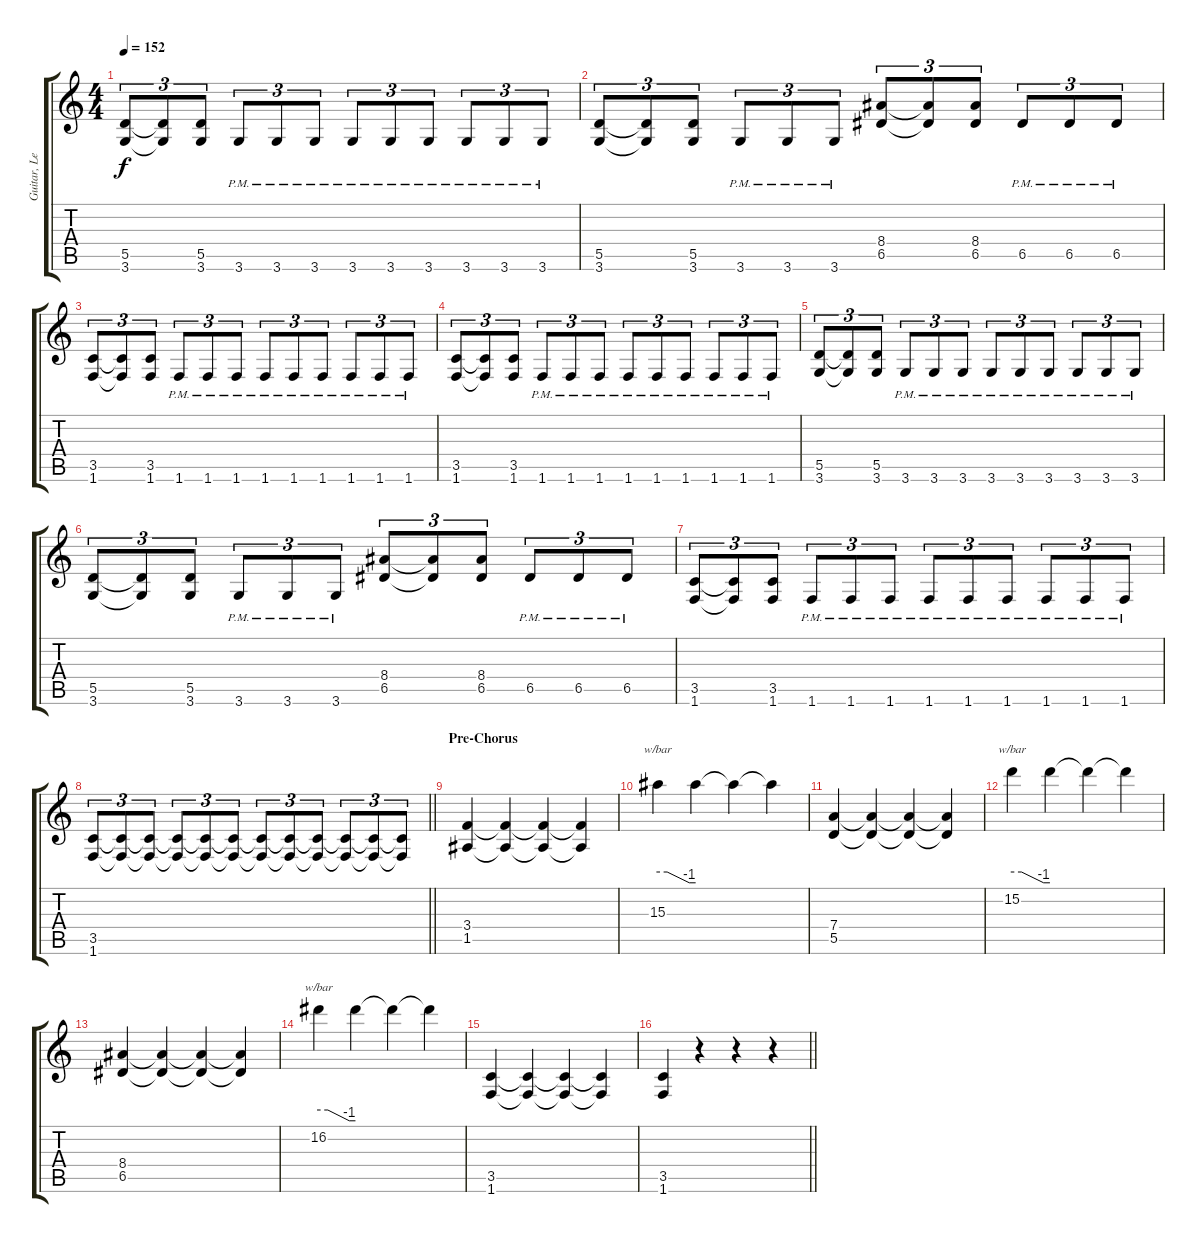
\track ("Guitar, Lead" "Guitar, Le") {instrument distortionguitar}
\staff {score tabs}
\tuning (E4 B3 G3 D3 A2 E2) {hide}
\ts (4 4)
\tempo 152
\clef g2
\ks c
(5.5 3.6).8{tu (3 2) dy f} (5.5{t} 3.6{t}).8{tu (3 2)} (5.5 3.6).8{tu (3 2)} 3.6{pm}.8{tu (3 2)} 3.6{pm}.8{tu (3 2)} 3.6{pm}.8{tu (3 2)} 3.6{pm}.8{tu (3 2)} 3.6{pm}.8{tu (3 2)} 3.6{pm}.8{tu (3 2)} 3.6{pm}.8{tu (3 2)} 3.6{pm}.8{tu (3 2)} 3.6{pm}.8{tu (3 2)} |
(5.5 3.6).8{tu (3 2)} (5.5{t} 3.6{t}).8{tu (3 2)} (5.5 3.6).8{tu (3 2)} 3.6{pm}.8{tu (3 2)} 3.6{pm}.8{tu (3 2)} 3.6{pm}.8{tu (3 2)} (8.4 6.5).8{tu (3 2)} (8.4{t} 6.5{t}).8{tu (3 2)} (8.4 6.5).8{tu (3 2)} 6.5{pm}.8{tu (3 2)} 6.5{pm}.8{tu (3 2)} 6.5{pm}.8{tu (3 2)} |
(3.5 1.6).8{tu (3 2)} (3.5{t} 1.6{t}).8{tu (3 2)} (3.5 1.6).8{tu (3 2)} 1.6{pm}.8{tu (3 2)} 1.6{pm}.8{tu (3 2)} 1.6{pm}.8{tu (3 2)} 1.6{pm}.8{tu (3 2)} 1.6{pm}.8{tu (3 2)} 1.6{pm}.8{tu (3 2)} 1.6{pm}.8{tu (3 2)} 1.6{pm}.8{tu (3 2)} 1.6{pm}.8{tu (3 2)} |
(3.5 1.6).8{tu (3 2)} (3.5{t} 1.6{t}).8{tu (3 2)} (3.5 1.6).8{tu (3 2)} 1.6{pm}.8{tu (3 2)} 1.6{pm}.8{tu (3 2)} 1.6{pm}.8{tu (3 2)} 1.6{pm}.8{tu (3 2)} 1.6{pm}.8{tu (3 2)} 1.6{pm}.8{tu (3 2)} 1.6{pm}.8{tu (3 2)} 1.6{pm}.8{tu (3 2)} 1.6{pm}.8{tu (3 2)} |
(5.5 3.6).8{tu (3 2)} (5.5{t} 3.6{t}).8{tu (3 2)} (5.5 3.6).8{tu (3 2)} 3.6{pm}.8{tu (3 2)} 3.6{pm}.8{tu (3 2)} 3.6{pm}.8{tu (3 2)} 3.6{pm}.8{tu (3 2)} 3.6{pm}.8{tu (3 2)} 3.6{pm}.8{tu (3 2)} 3.6{pm}.8{tu (3 2)} 3.6{pm}.8{tu (3 2)} 3.6{pm}.8{tu (3 2)} |
(5.5 3.6).8{tu (3 2)} (5.5{t} 3.6{t}).8{tu (3 2)} (5.5 3.6).8{tu (3 2)} 3.6{pm}.8{tu (3 2)} 3.6{pm}.8{tu (3 2)} 3.6{pm}.8{tu (3 2)} (8.4 6.5).8{tu (3 2)} (8.4{t} 6.5{t}).8{tu (3 2)} (8.4 6.5).8{tu (3 2)} 6.5{pm}.8{tu (3 2)} 6.5{pm}.8{tu (3 2)} 6.5{pm}.8{tu (3 2)} |
(3.5 1.6).8{tu (3 2)} (3.5{t} 1.6{t}).8{tu (3 2)} (3.5 1.6).8{tu (3 2)} 1.6{pm}.8{tu (3 2)} 1.6{pm}.8{tu (3 2)} 1.6{pm}.8{tu (3 2)} 1.6{pm}.8{tu (3 2)} 1.6{pm}.8{tu (3 2)} 1.6{pm}.8{tu (3 2)} 1.6{pm}.8{tu (3 2)} 1.6{pm}.8{tu (3 2)} 1.6{pm}.8{tu (3 2)} |
\barLineRight lightlight
(3.5 1.6).8{tu (3 2)} (3.5{t} 1.6{t}).8{tu (3 2)} (3.5{t} 1.6{t}).8{tu (3 2)} (3.5{t} 1.6{t}).8{tu (3 2)} (3.5{t} 1.6{t}).8{tu (3 2)} (3.5{t} 1.6{t}).8{tu (3 2)} (3.5{t} 1.6{t}).8{tu (3 2)} (3.5{t} 1.6{t}).8{tu (3 2)} (3.5{t} 1.6{t}).8{tu (3 2)} (3.5{t} 1.6{t}).8{tu (3 2)} (3.5{t} 1.6{t}).8{tu (3 2)} (3.5{t} 1.6{t}).8{tu (3 2)} |
\section ("" "Pre-Chorus")
(3.4 1.5).4 (3.4{t} 1.5{t}).4 (3.4{t} 1.5{t}).4 (3.4{t} 1.5{t}).4 |
15.3.4{tbe (custom default 0 0 15 0 50 -4 60 -4)} 15.3{t}.4 15.3{t}.4 15.3{t}.4 |
(7.4 5.5).4 (7.4{t} 5.5{t}).4 (7.4{t} 5.5{t}).4 (7.4{t} 5.5{t}).4 |
15.2.4{tbe (custom default 0 0 15 0 50 -4 60 -4)} 15.2{t}.4 15.2{t}.4 15.2{t}.4 |
(8.4 6.5).4 (8.4{t} 6.5{t}).4 (8.4{t} 6.5{t}).4 (8.4{t} 6.5{t}).4 |
16.2.4{tbe (custom default 0 0 15 0 50 -4 60 -4)} 16.2{t}.4 16.2{t}.4 16.2{t}.4 |
(3.5 1.6).4 (3.5{t} 1.6{t}).4 (3.5{t} 1.6{t}).4 (3.5{t} 1.6{t}).4 |
\barLineRight lightlight
(3.5 1.6).4 r.4 r.4 r.4
